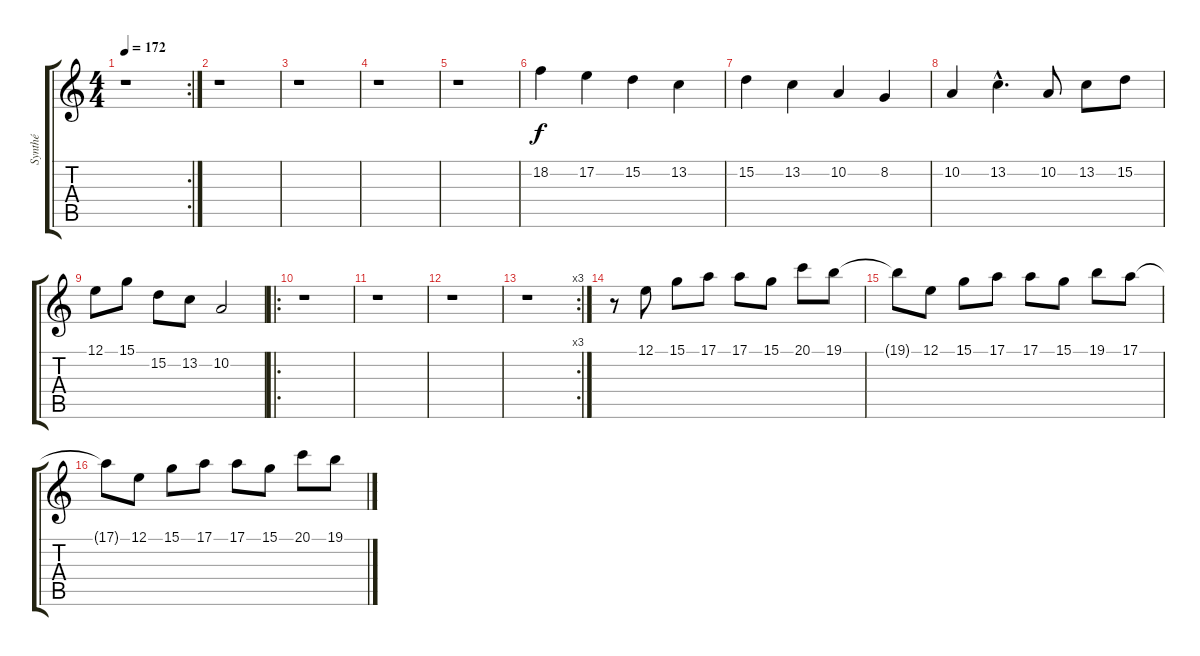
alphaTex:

\track ("Synthé" "Synthé") {instrument pad3polysynth}
\staff {score tabs}
\tuning (E4 B3 G3 D3 A2 E2) {hide}
\rc 2
\ts (4 4)
\tempo 172
\clef g2
\ks c
r.1{dy f} |
r.1 |
r.1 |
r.1 |
r.1 |
18.2.4 17.2.4 15.2.4 13.2.4 |
15.2.4 13.2.4 10.2.4 8.2.4 |
10.2.4 13.2{hac}.4{d} 10.2.8 13.2.8 15.2.8 |
12.1.8 15.1.8 15.2.8 13.2.8 10.2.2 |
\ro
r.1 |
r.1 |
r.1 |
\rc 3
r.1 |
r.8 12.1.8 15.1.8 17.1.8 17.1.8 15.1.8 20.1.8 19.1.8 |
19.1{t}.8 12.1.8 15.1.8 17.1.8 17.1.8 15.1.8 19.1.8 17.1.8 |
17.1{t}.8 12.1.8 15.1.8 17.1.8 17.1.8 15.1.8 20.1.8 19.1.8
